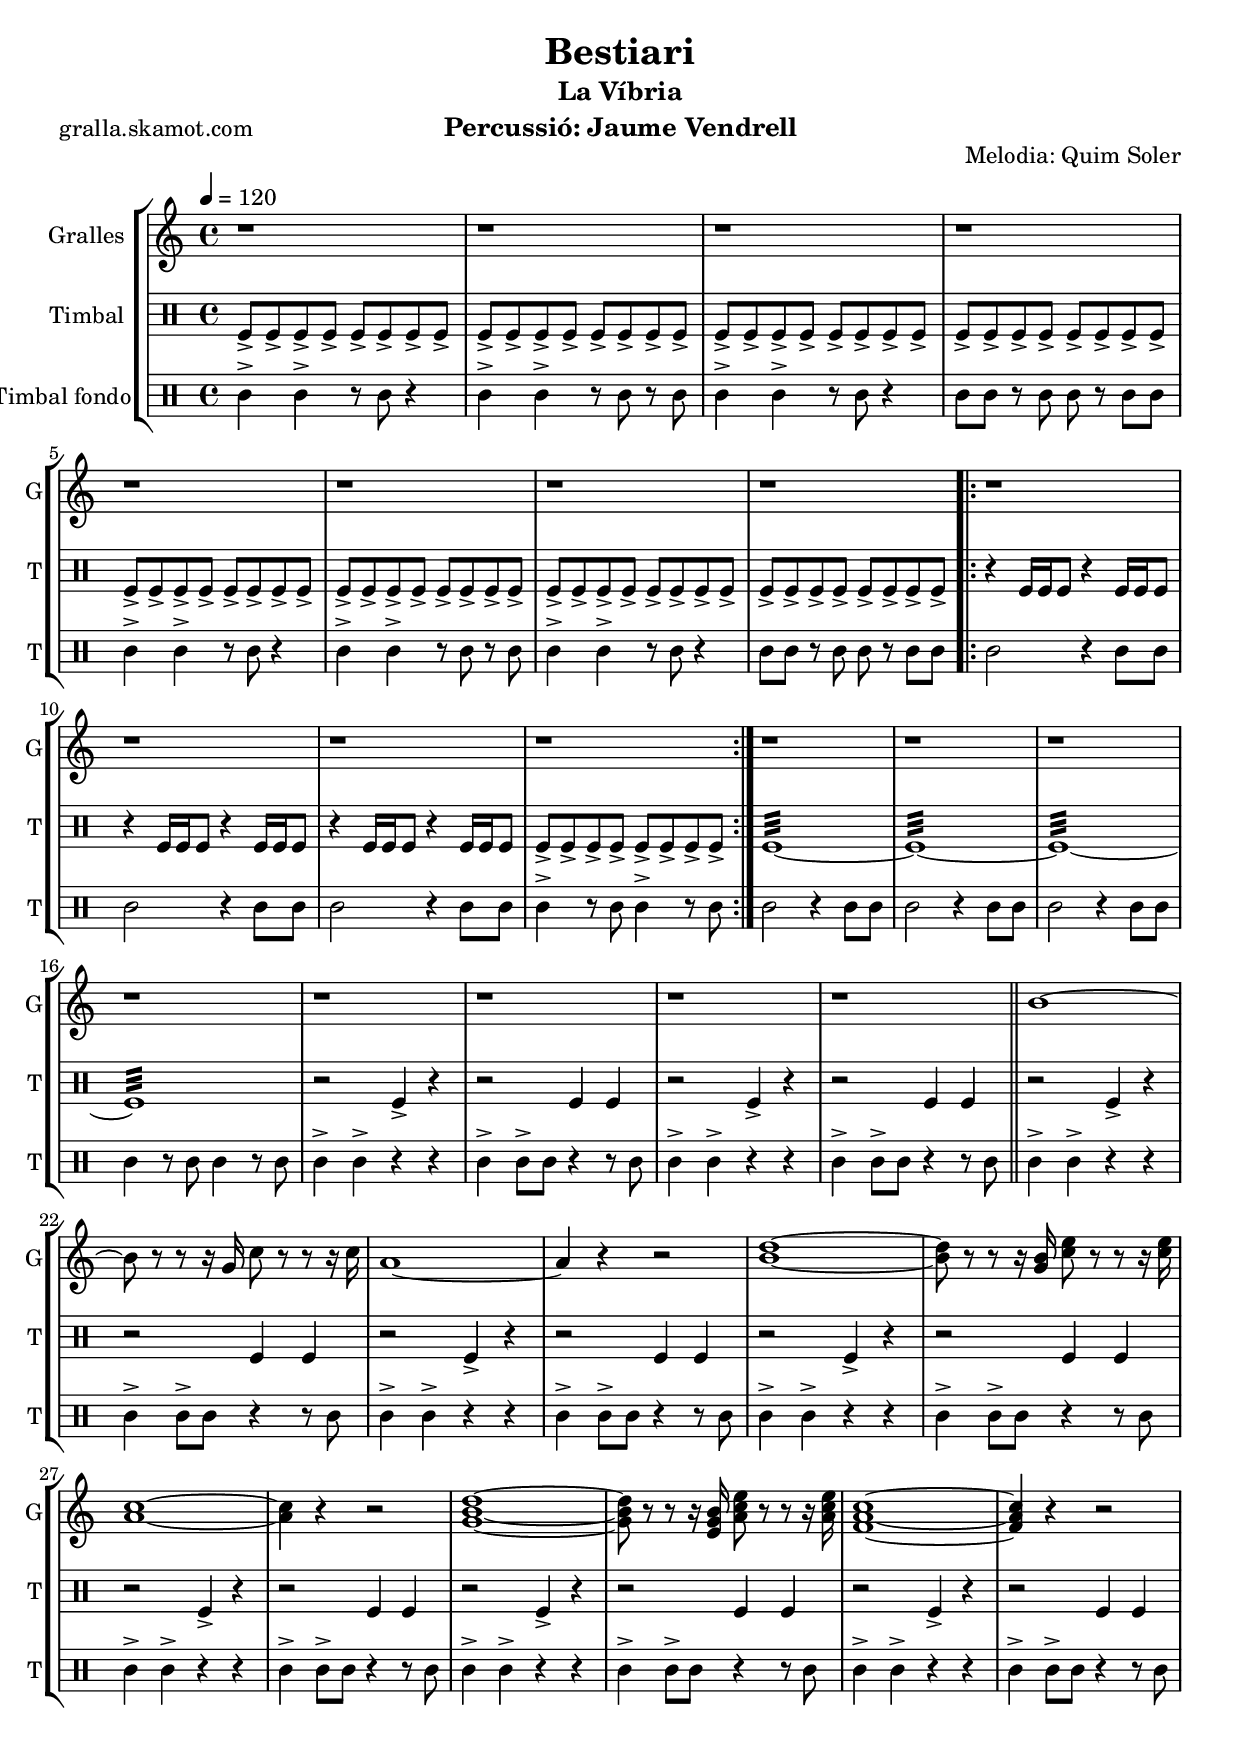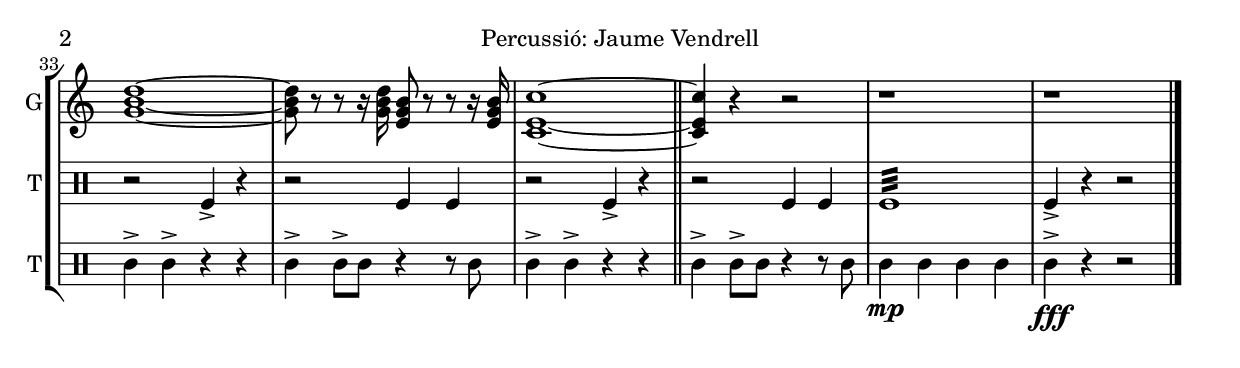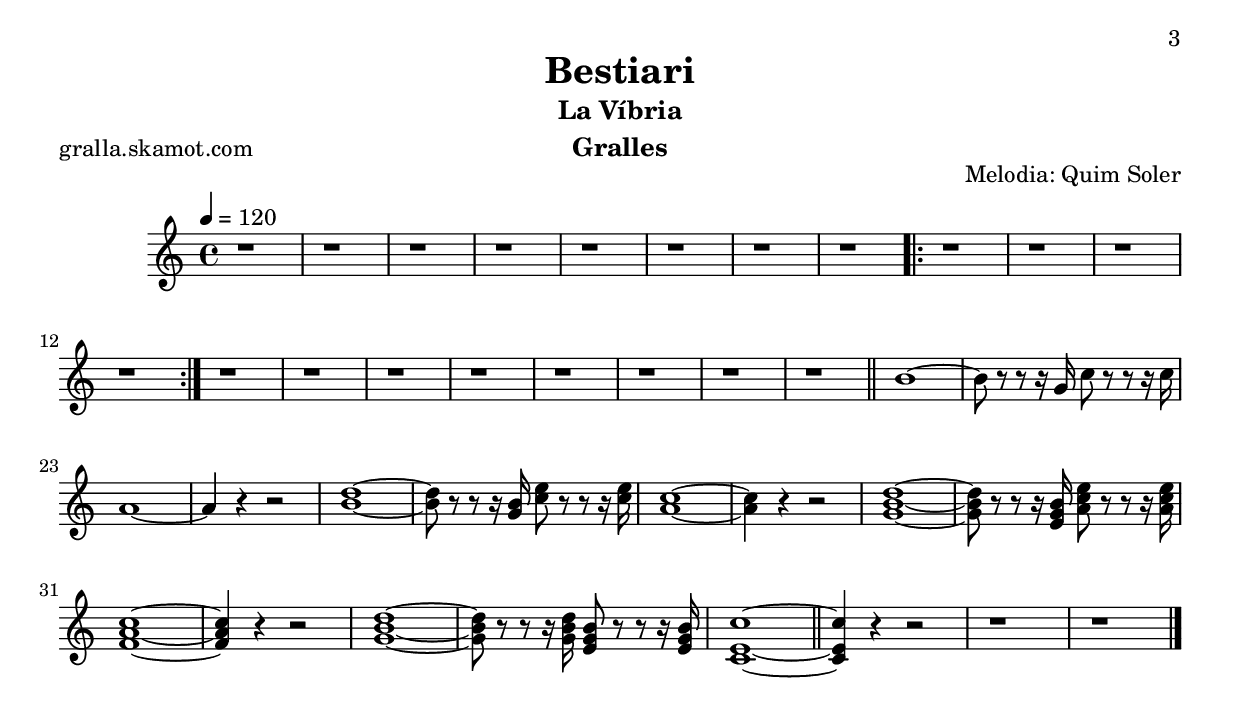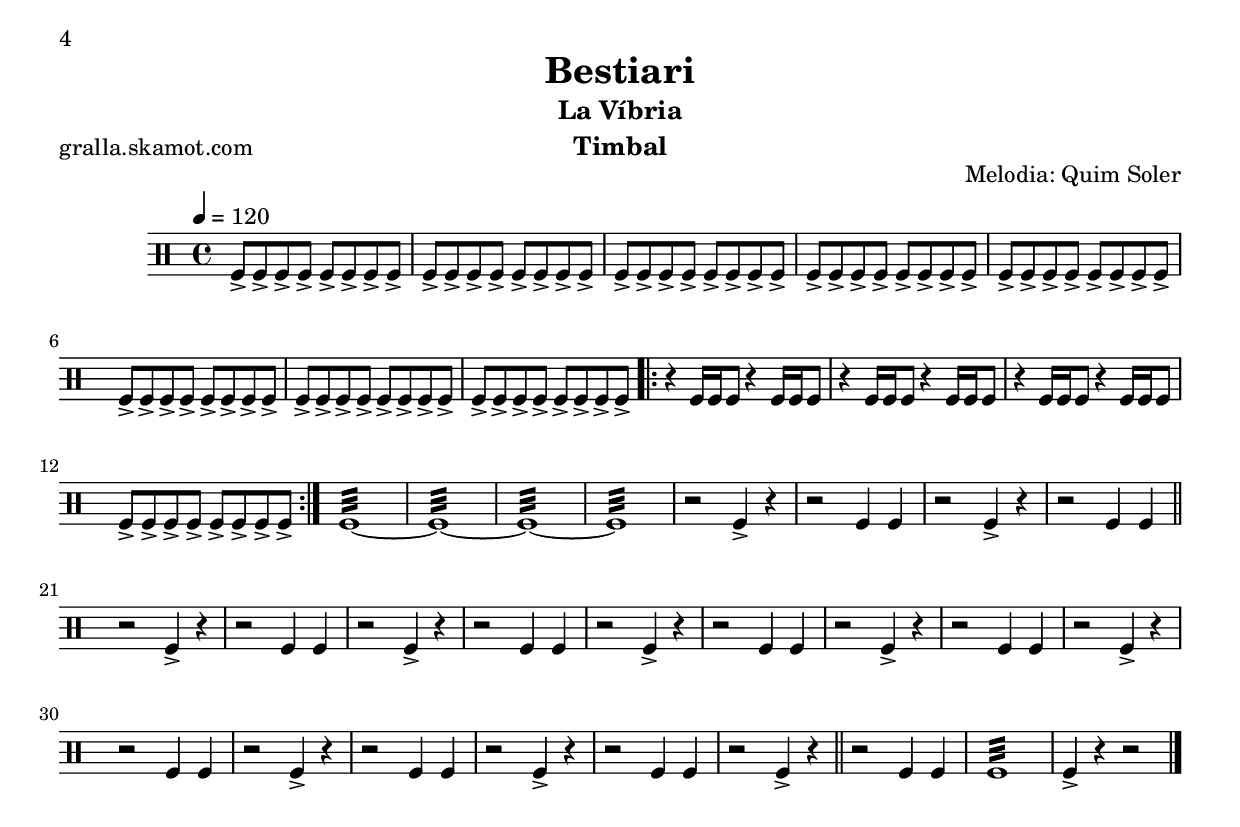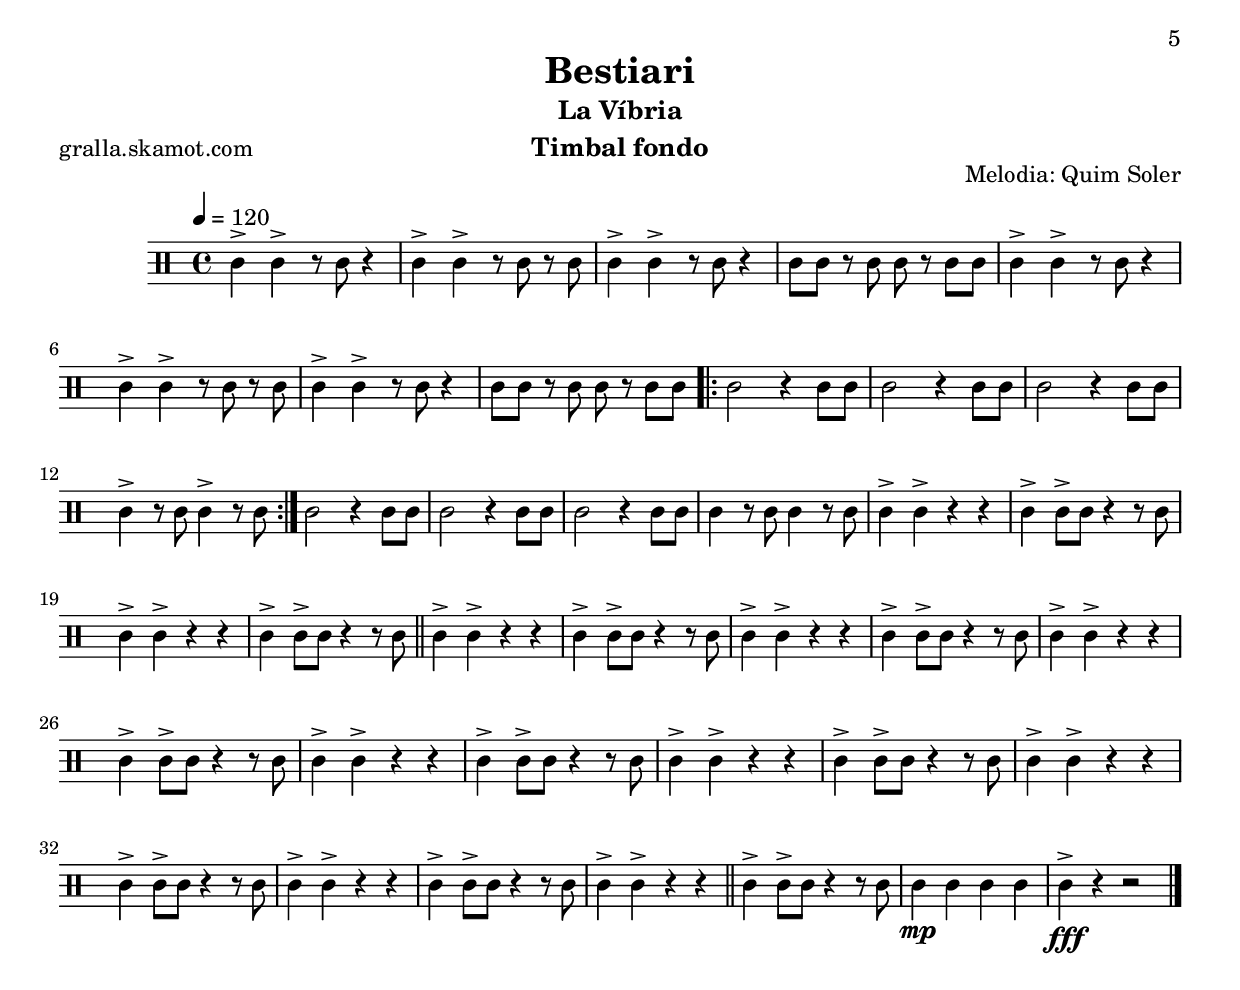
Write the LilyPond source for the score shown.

\version "2.16.2"

\header {
  dedication=""
  title="Bestiari"
  subtitle="La Víbria"
  subsubtitle=""
  poet="gralla.skamot.com"
  meter=""
  piece=""
  composer=""
  arranger=""
  opus="Melodia: Quim Soler"
  instrument="Percussió: Jaume Vendrell"
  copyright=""
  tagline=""
}

liniaroAa =
\relative b'
{
  \tempo 4=120
  \clef treble
  \key c \major
  \time 4/4
  r1  |
  r1  |
  r1  |
  r1  |
  %05
  r1  |
  r1  |
  r1  |
  r1  |
  \repeat volta 2 { r1  |
  %10
  r1  |
  r1  |
  r1  | }
  r1  |
  r1  |
  %15
  r1  |
  r1  |
  r1  |
  r1  |
  r1  |
  %20
  r1  \bar "||"
  b1 ~  |
  b8 r r r16 g c8 r r r16 c  |
  a1 ~  |
  a4 r r2  |
  %25
  <b d>1 ~ ~  |
  <b d>8 r r r16 <g b> <c e>8 r r r16 <c e>  |
  <a c>1 ~ ~  |
  <a c>4 r r2  |
  <g b d>1 ~ ~ ~  |
  %30
  <g b d>8 r r r16 <e g b> <a c e>8 r r r16 <a c e>  |
  <f a c>1 ~ ~ ~  |
  <f a c>4 r r2  |
  <g b d>1 ~ ~ ~  |
  <g b d>8 r r r16 <g b d> <e g b>8 r r r16 <e g b>  |
  %35
  <c e c'>1 ~ ~ ~  \bar "||"
  <c e c'>4 r r2  |
  r1  |
  r1  \bar "|."
}

liniaroAb =
\drummode
{
  \tempo 4=120
  \time 4/4
  tomfl8-> tomfl-> tomfl-> tomfl-> tomfl-> tomfl-> tomfl-> tomfl->  |
  tomfl8-> tomfl-> tomfl-> tomfl-> tomfl-> tomfl-> tomfl-> tomfl->  |
  tomfl8-> tomfl-> tomfl-> tomfl-> tomfl-> tomfl-> tomfl-> tomfl->  |
  tomfl8-> tomfl-> tomfl-> tomfl-> tomfl-> tomfl-> tomfl-> tomfl->  |
  %05
  tomfl8-> tomfl-> tomfl-> tomfl-> tomfl-> tomfl-> tomfl-> tomfl->  |
  tomfl8-> tomfl-> tomfl-> tomfl-> tomfl-> tomfl-> tomfl-> tomfl->  |
  tomfl8-> tomfl-> tomfl-> tomfl-> tomfl-> tomfl-> tomfl-> tomfl->  |
  tomfl8-> tomfl-> tomfl-> tomfl-> tomfl-> tomfl-> tomfl-> tomfl->  |
  \repeat volta 2 { r4 tomfl16 tomfl tomfl8 r4 tomfl16 tomfl tomfl8  |
  %10
  r4 tomfl16 tomfl tomfl8 r4 tomfl16 tomfl tomfl8  |
  r4 tomfl16 tomfl tomfl8 r4 tomfl16 tomfl tomfl8  |
  tomfl8-> tomfl-> tomfl-> tomfl-> tomfl-> tomfl-> tomfl-> tomfl->  | }
  tomfl1:32 ~  |
  tomfl1:32 ~  |
  %15
  tomfl1:32 ~  |
  tomfl1:32  |
  r2 tomfl4-> r  |
  r2 tomfl4 tomfl  |
  r2 tomfl4-> r  |
  %20
  r2 tomfl4 tomfl  \bar "||"
  r2 tomfl4-> r  |
  r2 tomfl4 tomfl  |
  r2 tomfl4-> r  |
  r2 tomfl4 tomfl  |
  %25
  r2 tomfl4-> r  |
  r2 tomfl4 tomfl  |
  r2 tomfl4-> r  |
  r2 tomfl4 tomfl  |
  r2 tomfl4-> r  |
  %30
  r2 tomfl4 tomfl  |
  r2 tomfl4-> r  |
  r2 tomfl4 tomfl  |
  r2 tomfl4-> r  |
  r2 tomfl4 tomfl  |
  %35
  r2 tomfl4-> r  \bar "||"
  r2 tomfl4 tomfl  |
  tomfl1:32  |
  tomfl4-> r r2  \bar "|."
}

liniaroAc =
\drummode
{
  \tempo 4=120
  \time 4/4
  tomml4-> tomml-> r8 tomml r4  |
  tomml4-> tomml-> r8 tomml r tomml  |
  tomml4-> tomml-> r8 tomml r4  |
  tomml8 tomml r tomml tomml r tomml tomml  |
  %05
  tomml4-> tomml-> r8 tomml r4  |
  tomml4-> tomml-> r8 tomml r tomml  |
  tomml4-> tomml-> r8 tomml r4  |
  tomml8 tomml r tomml tomml r tomml tomml  |
  \repeat volta 2 { tomml2 r4 tomml8 tomml  |
  %10
  tomml2 r4 tomml8 tomml  |
  tomml2 r4 tomml8 tomml  |
  tomml4-> r8 tomml tomml4-> r8 tomml  | }
  tomml2 r4 tomml8 tomml  |
  tomml2 r4 tomml8 tomml  |
  %15
  tomml2 r4 tomml8 tomml  |
  tomml4 r8 tomml tomml4 r8 tomml  |
  tomml4-> tomml-> r r  |
  tomml4-> tomml8-> tomml r4 r8 tomml  |
  tomml4-> tomml-> r r  |
  %20
  tomml4-> tomml8-> tomml r4 r8 tomml  \bar "||"
  tomml4-> tomml-> r r  |
  tomml4-> tomml8-> tomml r4 r8 tomml  |
  tomml4-> tomml-> r r  |
  tomml4-> tomml8-> tomml r4 r8 tomml  |
  %25
  tomml4-> tomml-> r r  |
  tomml4-> tomml8-> tomml r4 r8 tomml  |
  tomml4-> tomml-> r r  |
  tomml4-> tomml8-> tomml r4 r8 tomml  |
  tomml4-> tomml-> r r  |
  %30
  tomml4-> tomml8-> tomml r4 r8 tomml  |
  tomml4-> tomml-> r r  |
  tomml4-> tomml8-> tomml r4 r8 tomml  |
  tomml4-> tomml-> r r  |
  tomml4-> tomml8-> tomml r4 r8 tomml  |
  %35
  tomml4-> tomml-> r r  \bar "||"
  tomml4-> tomml8-> tomml r4 r8 tomml  |
  tomml4 \mp tomml tomml tomml  |
  tomml4-> \fff r r2  \bar "|."
}

\bookpart {
  \score {
    \new StaffGroup {
      \override Score.RehearsalMark.self-alignment-X = #LEFT
      <<
        \new Staff \with {instrumentName = #"Gralles" shortInstrumentName = #"G"} \liniaroAa
        \new DrumStaff \with {instrumentName = #"Timbal" shortInstrumentName = #"T"} \liniaroAb
        \new DrumStaff \with {instrumentName = #"Timbal fondo" shortInstrumentName = #"T"} \liniaroAc
      >>
    }
    \layout {}
  }
  \score { \unfoldRepeats
    \new StaffGroup {
      \override Score.RehearsalMark.self-alignment-X = #LEFT
      <<
        \new Staff \with {instrumentName = #"Gralles" shortInstrumentName = #"G"} \liniaroAa
        \new DrumStaff \with {instrumentName = #"Timbal" shortInstrumentName = #"T"} \liniaroAb
        \new DrumStaff \with {instrumentName = #"Timbal fondo" shortInstrumentName = #"T"} \liniaroAc
      >>
    }
    \midi {
      \set Staff.midiInstrument = "oboe"
      \set DrumStaff.midiInstrument = "drums"
    }
  }
}

\bookpart {
  \header {instrument="Gralles"}
  \score {
    \new StaffGroup {
      \override Score.RehearsalMark.self-alignment-X = #LEFT
      <<
        \new Staff \liniaroAa
      >>
    }
    \layout {}
  }
  \score { \unfoldRepeats
    \new StaffGroup {
      \override Score.RehearsalMark.self-alignment-X = #LEFT
      <<
        \new Staff \liniaroAa
      >>
    }
    \midi {
      \set Staff.midiInstrument = "oboe"
      \set DrumStaff.midiInstrument = "drums"
    }
  }
}

\bookpart {
  \header {instrument="Timbal"}
  \score {
    \new StaffGroup {
      \override Score.RehearsalMark.self-alignment-X = #LEFT
      <<
        \new DrumStaff \liniaroAb
      >>
    }
    \layout {}
  }
  \score { \unfoldRepeats
    \new StaffGroup {
      \override Score.RehearsalMark.self-alignment-X = #LEFT
      <<
        \new DrumStaff \liniaroAb
      >>
    }
    \midi {
      \set Staff.midiInstrument = "oboe"
      \set DrumStaff.midiInstrument = "drums"
    }
  }
}

\bookpart {
  \header {instrument="Timbal fondo"}
  \score {
    \new StaffGroup {
      \override Score.RehearsalMark.self-alignment-X = #LEFT
      <<
        \new DrumStaff \liniaroAc
      >>
    }
    \layout {}
  }
  \score { \unfoldRepeats
    \new StaffGroup {
      \override Score.RehearsalMark.self-alignment-X = #LEFT
      <<
        \new DrumStaff \liniaroAc
      >>
    }
    \midi {
      \set Staff.midiInstrument = "oboe"
      \set DrumStaff.midiInstrument = "drums"
    }
  }
}

